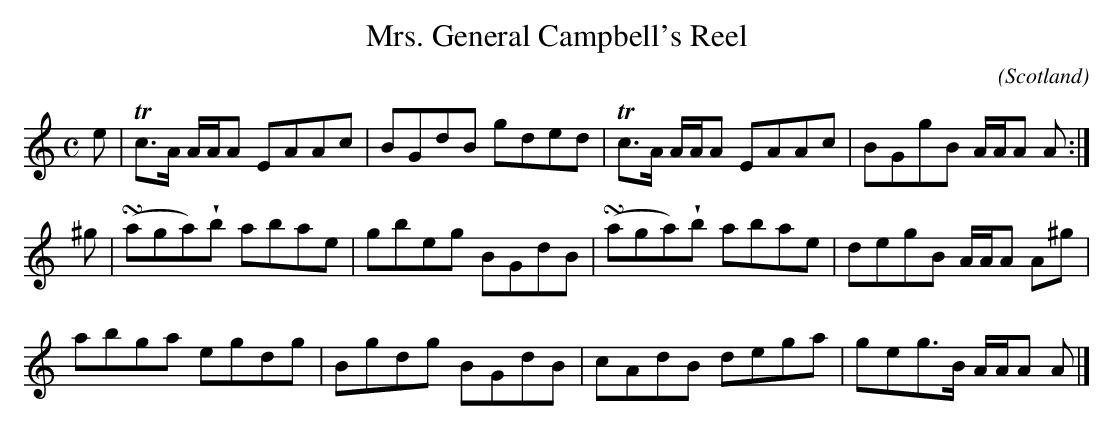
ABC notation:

X:1
U:~=!turn!
T:Mrs. General Campbell's Reel
C:
O:Scotland
M:C
L:1/8
K:Am
e | Tc>A A/2A/2A EAAc | BGdB gded | Tc>A A/2A/2A EAAc | BGgB A/2A/2A A :|
^g | ~(aga)!wedge!b abae | gbeg BGdB | ~(aga)!wedge!b abae | degB A/2A/2A A^g |
abga egdg | Bgdg BGdB | cAdB dega | geg>B A/2A/2A A |]
